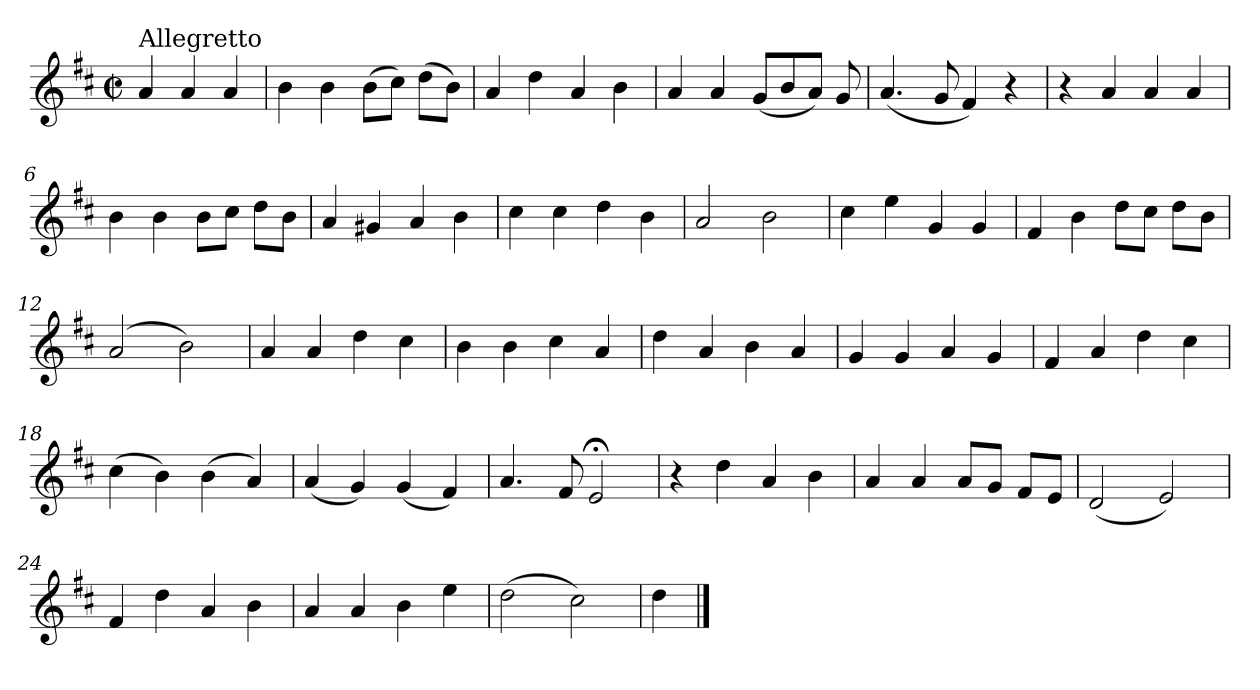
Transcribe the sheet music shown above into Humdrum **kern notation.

**kern
*part1
*staff1
*clefG2
*k[f#c#]
*D:
*M2/2
*met(c|)
=
!LO:TX:a:t=Allegretto
4a/
4a/
4a/
=1
4b\
4b\
(>8b\L
8cc#\J)
(>8dd\L
8b\J)
=2
4a/
4dd\
4a/
4b\
=3
4a/
4a/
(<8g/L
8b/
8a/J)
8g/
=4
(<4.a/
8g/
4f#/)
4r
!!LO:LB:g=z
=5
4r
4a/
4a/
4a/
=6
4b\
4b\
8b\L
8cc#\J
8dd\L
8b\J
=7
4a/
4g#X/
4a/
4b\
=8
4cc#\
4cc#\
4dd\
4b\
=9
2a/
2b\
=10
4cc#\
4ee\
4g/
4g/
!!LO:LB:g=z
=11
4f#/
4b\
8dd\L
8cc#\J
8dd\L
8b\J
=12
(>2a/
2b\)
=13
4a/
4a/
4dd\
4cc#\
=14
4b\
4b\
4cc#\
4a/
=15
4dd\
4a/
4b\
4a/
=16
4g/
4g/
4a/
4g/
!!LO:LB:g=z
=17
4f#/
4a/
4dd\
4cc#\
=18
(>4cc#\
4b\)
(>4b\
4a/)
=19
(<4a/
4g/)
(<4g/
4f#/)
=20
4.a/
8f#/
2e;</
=21
4r
4dd\
4a/
4b\
=22
4a/
4a/
8a/L
8g/J
8f#/L
8e/J
!!LO:LB:g=z
=23
(<2d/
2e/)
=24
4f#/
4dd\
4a/
4b\
=25
4a/
4a/
4b\
4ee\
=26
(>2dd\
2cc#\)
=27
4dd\
==
*-
